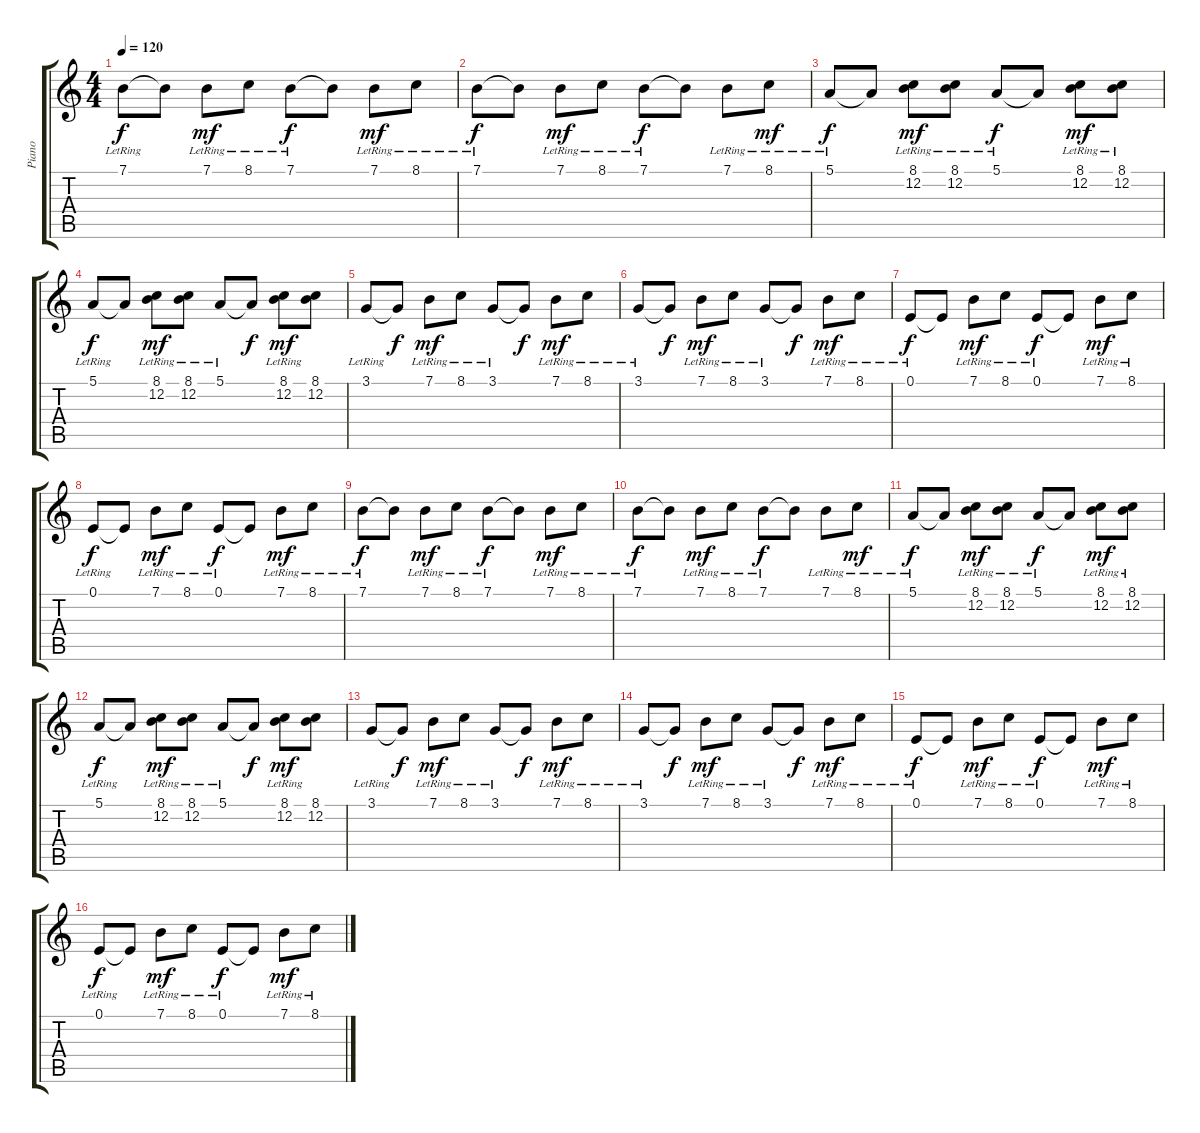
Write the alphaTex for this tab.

\track ("Piano" "Piano") {instrument acousticgrandpiano}
\staff {score tabs}
\tuning (E4 B3 G3 D3 A2 E2) {hide}
\ts (4 4)
\tempo 120
\clef g2
\ks c
7.1{lr}.8{dy f volume 16 balance 8} 7.1{t}.8 7.1{lr}.8{dy mf} 8.1{lr}.8 7.1{lr}.8{dy f} 7.1{t}.8 7.1{lr}.8{dy mf} 8.1{lr}.8 |
7.1{lr}.8{dy f} 7.1{t}.8 7.1{lr}.8{dy mf} 8.1{lr}.8 7.1{lr}.8{dy f} 7.1{t}.8 7.1{lr}.8 8.1{lr}.8{dy mf} |
5.1{lr}.8{dy f} 5.1{t}.8 (8.1{lr} 12.2{lr}).8{dy mf} (8.1{lr} 12.2{lr}).8 5.1{lr}.8{dy f} 5.1{t}.8 (8.1{lr} 12.2{lr}).8{dy mf} (8.1{lr} 12.2{lr}).8 |
5.1{lr}.8{dy f} 5.1{t}.8 (8.1{lr} 12.2{lr}).8{dy mf} (8.1{lr} 12.2{lr}).8 5.1{lr}.8 5.1{t}.8{dy f} (8.1{lr} 12.2{lr}).8{dy mf} (8.1 12.2).8 |
3.1{lr}.8 3.1{t}.8{dy f} 7.1{lr}.8{dy mf} 8.1{lr}.8 3.1{lr}.8 3.1{t}.8{dy f} 7.1{lr}.8{dy mf} 8.1{lr}.8 |
3.1{lr}.8 3.1{t}.8{dy f} 7.1{lr}.8{dy mf} 8.1{lr}.8 3.1{lr}.8 3.1{t}.8{dy f} 7.1{lr}.8{dy mf} 8.1{lr}.8 |
0.1{lr}.8{dy f} 0.1{t}.8 7.1{lr}.8{dy mf} 8.1{lr}.8 0.1{lr}.8{dy f} 0.1{t}.8 7.1{lr}.8{dy mf} 8.1{lr}.8 |
0.1{lr}.8{dy f} 0.1{t}.8 7.1{lr}.8{dy mf} 8.1{lr}.8 0.1{lr}.8{dy f} 0.1{t}.8 7.1{lr}.8{dy mf} 8.1{lr}.8 |
7.1{lr}.8{dy f volume 16 balance 8} 7.1{t}.8 7.1{lr}.8{dy mf} 8.1{lr}.8 7.1{lr}.8{dy f} 7.1{t}.8 7.1{lr}.8{dy mf} 8.1{lr}.8 |
7.1{lr}.8{dy f} 7.1{t}.8 7.1{lr}.8{dy mf} 8.1{lr}.8 7.1{lr}.8{dy f} 7.1{t}.8 7.1{lr}.8 8.1{lr}.8{dy mf} |
5.1{lr}.8{dy f} 5.1{t}.8 (8.1{lr} 12.2{lr}).8{dy mf} (8.1{lr} 12.2{lr}).8 5.1{lr}.8{dy f} 5.1{t}.8 (8.1{lr} 12.2{lr}).8{dy mf} (8.1{lr} 12.2{lr}).8 |
5.1{lr}.8{dy f} 5.1{t}.8 (8.1{lr} 12.2{lr}).8{dy mf} (8.1{lr} 12.2{lr}).8 5.1{lr}.8 5.1{t}.8{dy f} (8.1{lr} 12.2{lr}).8{dy mf} (8.1 12.2).8 |
3.1{lr}.8 3.1{t}.8{dy f} 7.1{lr}.8{dy mf} 8.1{lr}.8 3.1{lr}.8 3.1{t}.8{dy f} 7.1{lr}.8{dy mf} 8.1{lr}.8 |
3.1{lr}.8 3.1{t}.8{dy f} 7.1{lr}.8{dy mf} 8.1{lr}.8 3.1{lr}.8 3.1{t}.8{dy f} 7.1{lr}.8{dy mf} 8.1{lr}.8 |
0.1{lr}.8{dy f} 0.1{t}.8 7.1{lr}.8{dy mf} 8.1{lr}.8 0.1{lr}.8{dy f} 0.1{t}.8 7.1{lr}.8{dy mf} 8.1{lr}.8 |
0.1{lr}.8{dy f} 0.1{t}.8 7.1{lr}.8{dy mf} 8.1{lr}.8 0.1{lr}.8{dy f} 0.1{t}.8 7.1{lr}.8{dy mf} 8.1{lr}.8
